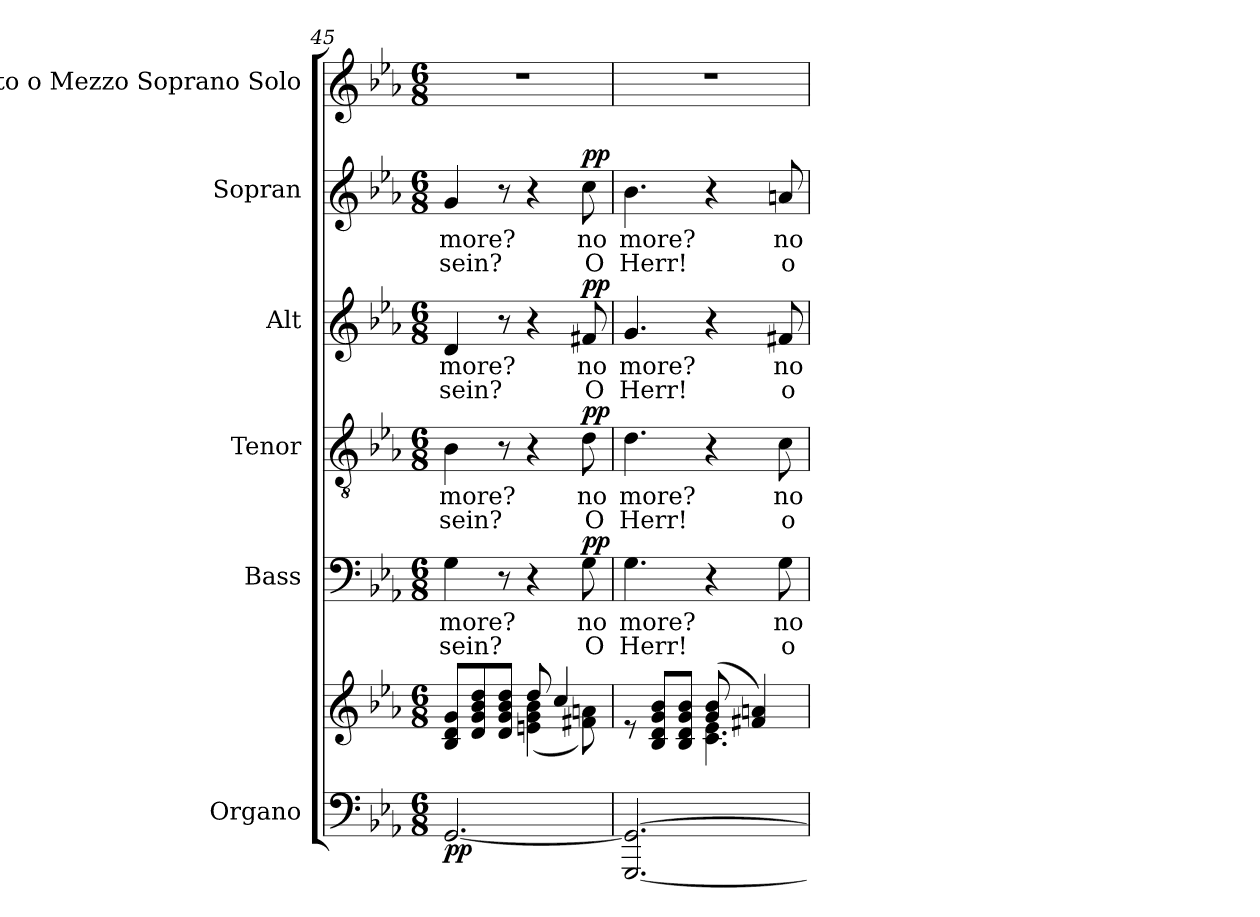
**kern	**kern	**dynam	**kern	**text	**text	**dynam	**kern	**text	**text	**dynam	**kern	**text	**text	**dynam	**kern	**text	**text	**dynam	**kern
*part6	*part6	*part6	*part5	*part5	*part5	*part5	*part4	*part4	*part4	*part4	*part3	*part3	*part3	*part3	*part2	*part2	*part2	*part2	*part1
*staff7	*staff6	*staff6/7	*staff5	*staff5	*staff5	*staff5	*staff4	*staff4	*staff4	*staff4	*staff3	*staff3	*staff3	*staff3	*staff2	*staff2	*staff2	*staff2	*staff1
*I"Organo	*	*	*I"Bass	*	*	*	*I"Tenor	*	*	*	*I"Alt	*	*	*	*I"Sopran	*	*	*	*I"Alto o Mezzo Soprano Solo
*	*	*	*I'B	*	*	*	*I'T	*	*	*	*I'A	*	*	*	*I'S	*	*	*	*I'S o l o
*clefF4	*clefG2	*	*clefF4	*	*	*	*clefGv2	*	*	*	*clefG2	*	*	*	*clefG2	*	*	*	*clefG2
*k[b-e-a-]	*k[b-e-a-]	*	*k[b-e-a-]	*	*	*	*k[b-e-a-]	*	*	*	*k[b-e-a-]	*	*	*	*k[b-e-a-]	*	*	*	*k[b-e-a-]
*E-:	*E-:	*	*E-:	*	*	*	*E-:	*	*	*	*E-:	*	*	*	*E-:	*	*	*	*E-:
*M6/8	*M6/8	*	*M6/8	*	*	*	*M6/8	*	*	*	*M6/8	*	*	*	*M6/8	*	*	*	*M6/8
=45	=45	=45	=45	=45	=45	=45	=45	=45	=45	=45	=45	=45	=45	=45	=45	=45	=45	=45	=45
*	*^	*	*	*	*	*	*	*	*	*	*	*	*	*	*	*	*	*	*
!	!	!	!LO:DY:b=2	!	!LO:LY:b	!LO:LY:b	!	!	!LO:LY:b	!LO:LY:b	!	!	!LO:LY:b	!LO:LY:b	!	!	!LO:LY:b	!LO:LY:b	!	!
[2.GG/	8B-/ 8d/ 8g/L	4.ryy	pp	4G\	more?	sein?	.	4B-\	more?	sein?	.	4d/	more?	sein?	.	4g/	more?	sein?	.	2.r
.	8d/ 8g/ 8b-/ 8dd/	.	.	.	.	.	.	.	.	.	.	.	.	.	.	.	.	.	.	.
.	8d/ 8g/ 8b-/ 8dd/J	.	.	8r	.	.	.	8r	.	.	.	8r	.	.	.	8r	.	.	.	.
.	8dd/	(<4en\ 4g\ 4b-\	.	4r	.	.	.	4r	.	.	.	4r	.	.	.	4r	.	.	.	.
.	4cc/	.	.	.	.	.	.	.	.	.	.	.	.	.	.	.	.	.	.	.
!	!	!	!	!	!LO:LY:b	!LO:LY:b	!LO:DY:b	!	!LO:LY:b	!LO:LY:b	!LO:DY:b	!	!LO:LY:b	!LO:LY:b	!LO:DY:b	!	!LO:LY:b	!LO:LY:b	!LO:DY:b	!
.	.	8f#X\ 8an\)	.	8G\	no	O	pp	8d\	no	O	pp	8f#X/	no	O	pp	8cc\	no	O	pp	.
!!LO:PB:g=z
=46	=46	=46	=46	=46	=46	=46	=46	=46	=46	=46	=46	=46	=46	=46	=46	=46	=46	=46	=46	=46
!	!	!	!	!	!LO:LY:b	!LO:LY:b	!	!	!LO:LY:b	!LO:LY:b	!	!	!LO:LY:b	!LO:LY:b	!	!	!LO:LY:b	!LO:LY:b	!	!
[2.GGG/ 2.GG/_	8re	4.ryy	.	4.G\	more?	Herr!	.	4.d\	more?	Herr!	.	4.g/	more?	Herr!	.	4.b-\	more?	Herr!	.	2.r
.	8B-/ 8d/ 8g/ 8b-/L	.	.	.	.	.	.	.	.	.	.	.	.	.	.	.	.	.	.	.
.	8B-/ 8d/ 8g/ 8b-/J	.	.	.	.	.	.	.	.	.	.	.	.	.	.	.	.	.	.	.
.	(>8g/ 8b-/	4.c\ 4.e-\	.	4r	.	.	.	4r	.	.	.	4r	.	.	.	4r	.	.	.	.
.	4f#X/ 4an/)	.	.	.	.	.	.	.	.	.	.	.	.	.	.	.	.	.	.	.
!	!	!	!	!	!LO:LY:b	!LO:LY:b	!	!	!LO:LY:b	!LO:LY:b	!	!	!LO:LY:b	!LO:LY:b	!	!	!LO:LY:b	!LO:LY:b	!	!
.	.	.	.	8G\	no	o	.	8c\	no	o	.	8f#X/	no	o	.	8an/	no	o	.	.
*	*v	*v	*	*	*	*	*	*	*	*	*	*	*	*	*	*	*	*	*	*
=	=	=	=	=	=	=	=	=	=	=	=	=	=	=	=	=	=	=	=
*-	*-	*-	*-	*-	*-	*-	*-	*-	*-	*-	*-	*-	*-	*-	*-	*-	*-	*-	*-
